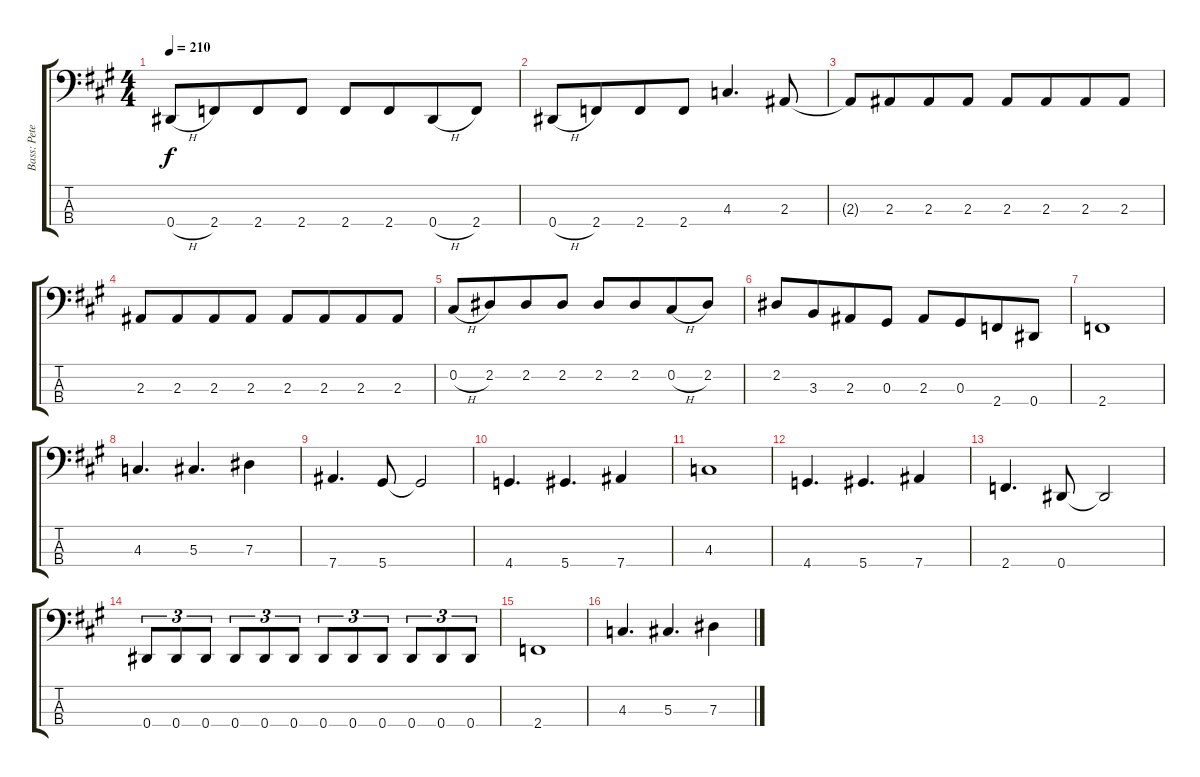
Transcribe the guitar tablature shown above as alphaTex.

\track ("Bass: Peter" "Bass: Pete") {instrument electricbassfinger}
\staff {score tabs}
\tuning (Gb2 Db2 Ab1 Eb1) {hide}
\ts (4 4)
\tempo 210
\clef f4
\ks a
0.4{h}.8{dy f} 2.4.8{beam merge} 2.4.8 2.4.8 2.4.8 2.4.8{beam merge} 0.4{h}.8 2.4.8 |
0.4{h}.8 2.4.8{beam merge} 2.4.8 2.4.8 4.3.4{d} 2.3.8 |
2.3{t}.8 2.3.8{beam merge} 2.3.8 2.3.8 2.3.8 2.3.8{beam merge} 2.3.8 2.3.8 |
2.3.8 2.3.8{beam merge} 2.3.8 2.3.8 2.3.8 2.3.8{beam merge} 2.3.8 2.3.8 |
0.2{h}.8 2.2.8{beam merge} 2.2.8 2.2.8 2.2.8 2.2.8{beam merge} 0.2{h}.8 2.2.8 |
2.2.8 3.3.8{beam merge} 2.3.8 0.3.8 2.3.8 0.3.8{beam merge} 2.4.8 0.4.8 |
2.4.1 |
4.3.4{d} 5.3.4{d} 7.3.4 |
7.4.4{d} 5.4.8 5.4{t}.2 |
4.4.4{d} 5.4.4{d} 7.4.4 |
4.3.1 |
4.4.4{d} 5.4.4{d} 7.4.4 |
2.4.4{d} 0.4.8 0.4{t}.2 |
0.4.8{tu (3 2)} 0.4.8{tu (3 2)} 0.4.8{tu (3 2)} 0.4.8{tu (3 2)} 0.4.8{tu (3 2)} 0.4.8{tu (3 2)} 0.4.8{tu (3 2)} 0.4.8{tu (3 2)} 0.4.8{tu (3 2)} 0.4.8{tu (3 2)} 0.4.8{tu (3 2)} 0.4.8{tu (3 2)} |
2.4.1 |
4.3.4{d} 5.3.4{d} 7.3.4
